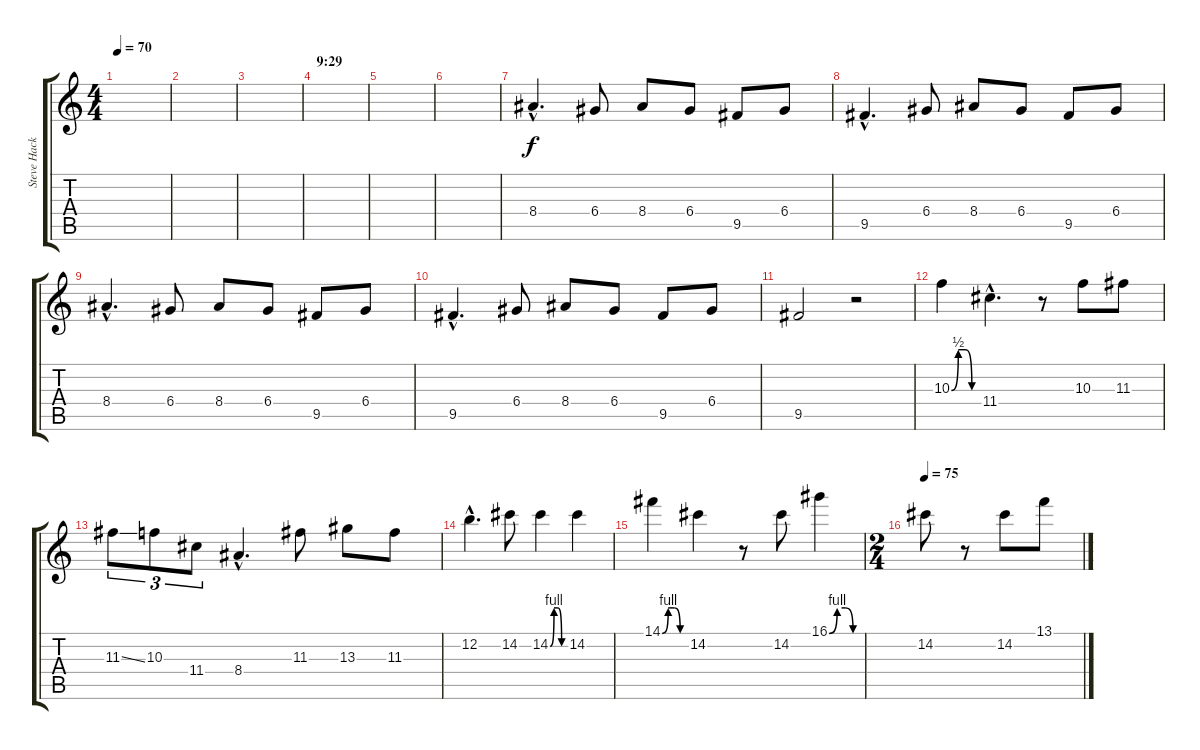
\track ("Steve Hackett (dist guitar solo 2)" "Steve Hack") {instrument overdrivenguitar}
\staff {score tabs}
\tuning (E4 B3 G3 D3 A2 E2) {hide}
\ts (4 4)
\tempo 70
\clef g2
\ks c
|
|
|
\section ("" "9:29")
|
|
|
8.4{hac}.4{d volume 10 balance 8} 6.4.8 8.4.8 6.4.8 9.5.8 6.4.8 |
9.5{hac}.4{d} 6.4.8 8.4.8 6.4.8 9.5.8 6.4.8 |
8.4{hac}.4{d} 6.4.8 8.4.8 6.4.8 9.5.8 6.4.8 |
9.5{hac}.4{d} 6.4.8 8.4.8 6.4.8 9.5.8 6.4.8 |
9.5.2 r.2 |
10.3{be (custom 0 0 15 2 30 2 45 0 60 0)}.4 11.4{hac}.4{d} r.8 10.3.8 11.3.8 |
11.3{ss}.8{tu (3 2)} 10.3.8{tu (3 2)} 11.4.8{tu (3 2)} 8.4{hac}.4{d} 11.3.8 13.3.8 11.3.8 |
12.2{hac}.4{d} 14.2.8 14.2{be (custom 0 0 15 4 30 4 45 0 60 0)}.4 14.2.4 |
14.1{be (custom 0 0 15 4 30 4 45 0 60 0)}.4 14.2.4 r.8 14.2.8 16.1{be (custom 0 0 15 4 30 4 45 0 60 0)}.4 |
\ts (2 4)
\tempo 75
14.2.8 r.8 14.2.8 13.1.8
